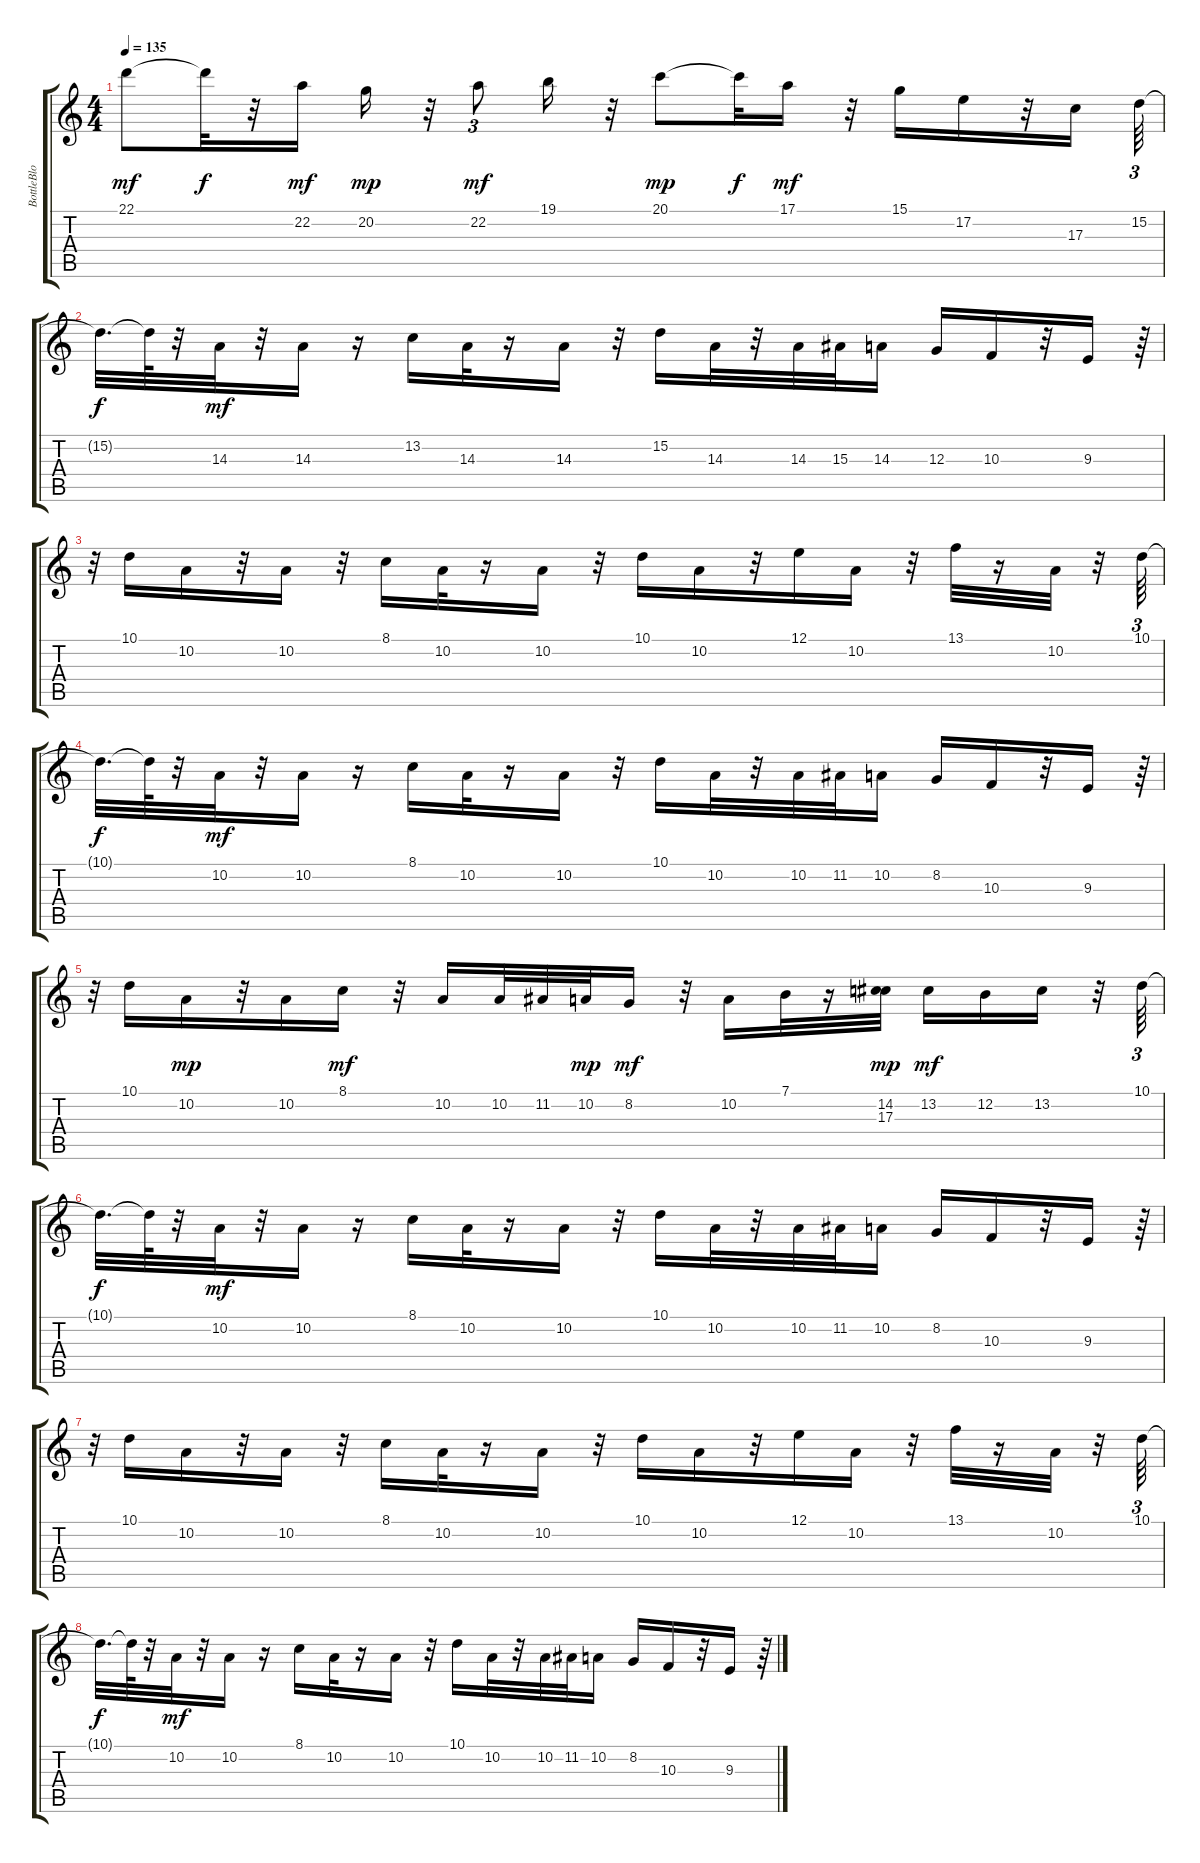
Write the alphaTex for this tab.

\track ("BottleBlo" "BottleBlo") {instrument blownbottle}
\staff {score tabs}
\tuning (E4 B3 G3 D3 A2 E2) {hide}
\ts (4 4)
\tempo 135
\clef g2
\ks c
22.1.8{dy mf} 22.1{t}.32{dy f} r.32 22.2.16{dy mf} 20.2.16{dy mp} r.32 22.2.8{tu (3 2) dy mf} 19.1.16 r.32 20.1.8{dy mp} 20.1{t}.32{dy f} 17.1.16{dy mf} r.32 15.1.16 17.2.16 r.32 17.3.16 15.2.64{tu (3 2)} |
15.2{t}.32{d dy f} 15.2{t}.64 r.32 14.3.32{dy mf} r.32 14.3.16 r.16 13.2.16 14.3.32 r.16 14.3.16 r.32 15.2.16 14.3.32 r.32 14.3.32 15.3.32 14.3.16 12.3.16 10.3.16 r.32 9.3.16 r.64{tu (3 2)} |
r.32{tu (3 2)} 10.1.16 10.2.16 r.32 10.2.16 r.32 8.1.16 10.2.32 r.16 10.2.16 r.32 10.1.16 10.2.16 r.32 12.1.16 10.2.16 r.32 13.1.32 r.16 10.2.32 r.32 10.1.64{tu (3 2)} |
10.1{t}.32{d dy f} 10.1{t}.64 r.32 10.2.32{dy mf} r.32 10.2.16 r.16 8.1.16 10.2.32 r.16 10.2.16 r.32 10.1.16 10.2.32 r.32 10.2.32 11.2.32 10.2.16 8.2.16 10.3.16 r.32 9.3.16 r.64{tu (3 2)} |
r.32{tu (3 2)} 10.1.16 10.2.16{dy mp} r.32 10.2.16 8.1.16{dy mf} r.32 10.2.16 10.2.32 11.2.32 10.2.32{dy mp} 8.2.16{dy mf} r.32 10.2.16 7.1.32 r.16 (14.2 17.3).32{dy mp} 13.2.16{dy mf} 12.2.16 13.2.16 r.32 10.1.64{tu (3 2)} |
10.1{t}.32{d dy f} 10.1{t}.64 r.32 10.2.32{dy mf} r.32 10.2.16 r.16 8.1.16 10.2.32 r.16 10.2.16 r.32 10.1.16 10.2.32 r.32 10.2.32 11.2.32 10.2.16 8.2.16 10.3.16 r.32 9.3.16 r.64{tu (3 2)} |
r.32{tu (3 2)} 10.1.16 10.2.16 r.32 10.2.16 r.32 8.1.16 10.2.32 r.16 10.2.16 r.32 10.1.16 10.2.16 r.32 12.1.16 10.2.16 r.32 13.1.32 r.16 10.2.32 r.32 10.1.64{tu (3 2)} |
10.1{t}.32{d dy f} 10.1{t}.64 r.32 10.2.32{dy mf} r.32 10.2.16 r.16 8.1.16 10.2.32 r.16 10.2.16 r.32 10.1.16 10.2.32 r.32 10.2.32 11.2.32 10.2.16 8.2.16 10.3.16 r.32 9.3.16 r.64{tu (3 2)}
